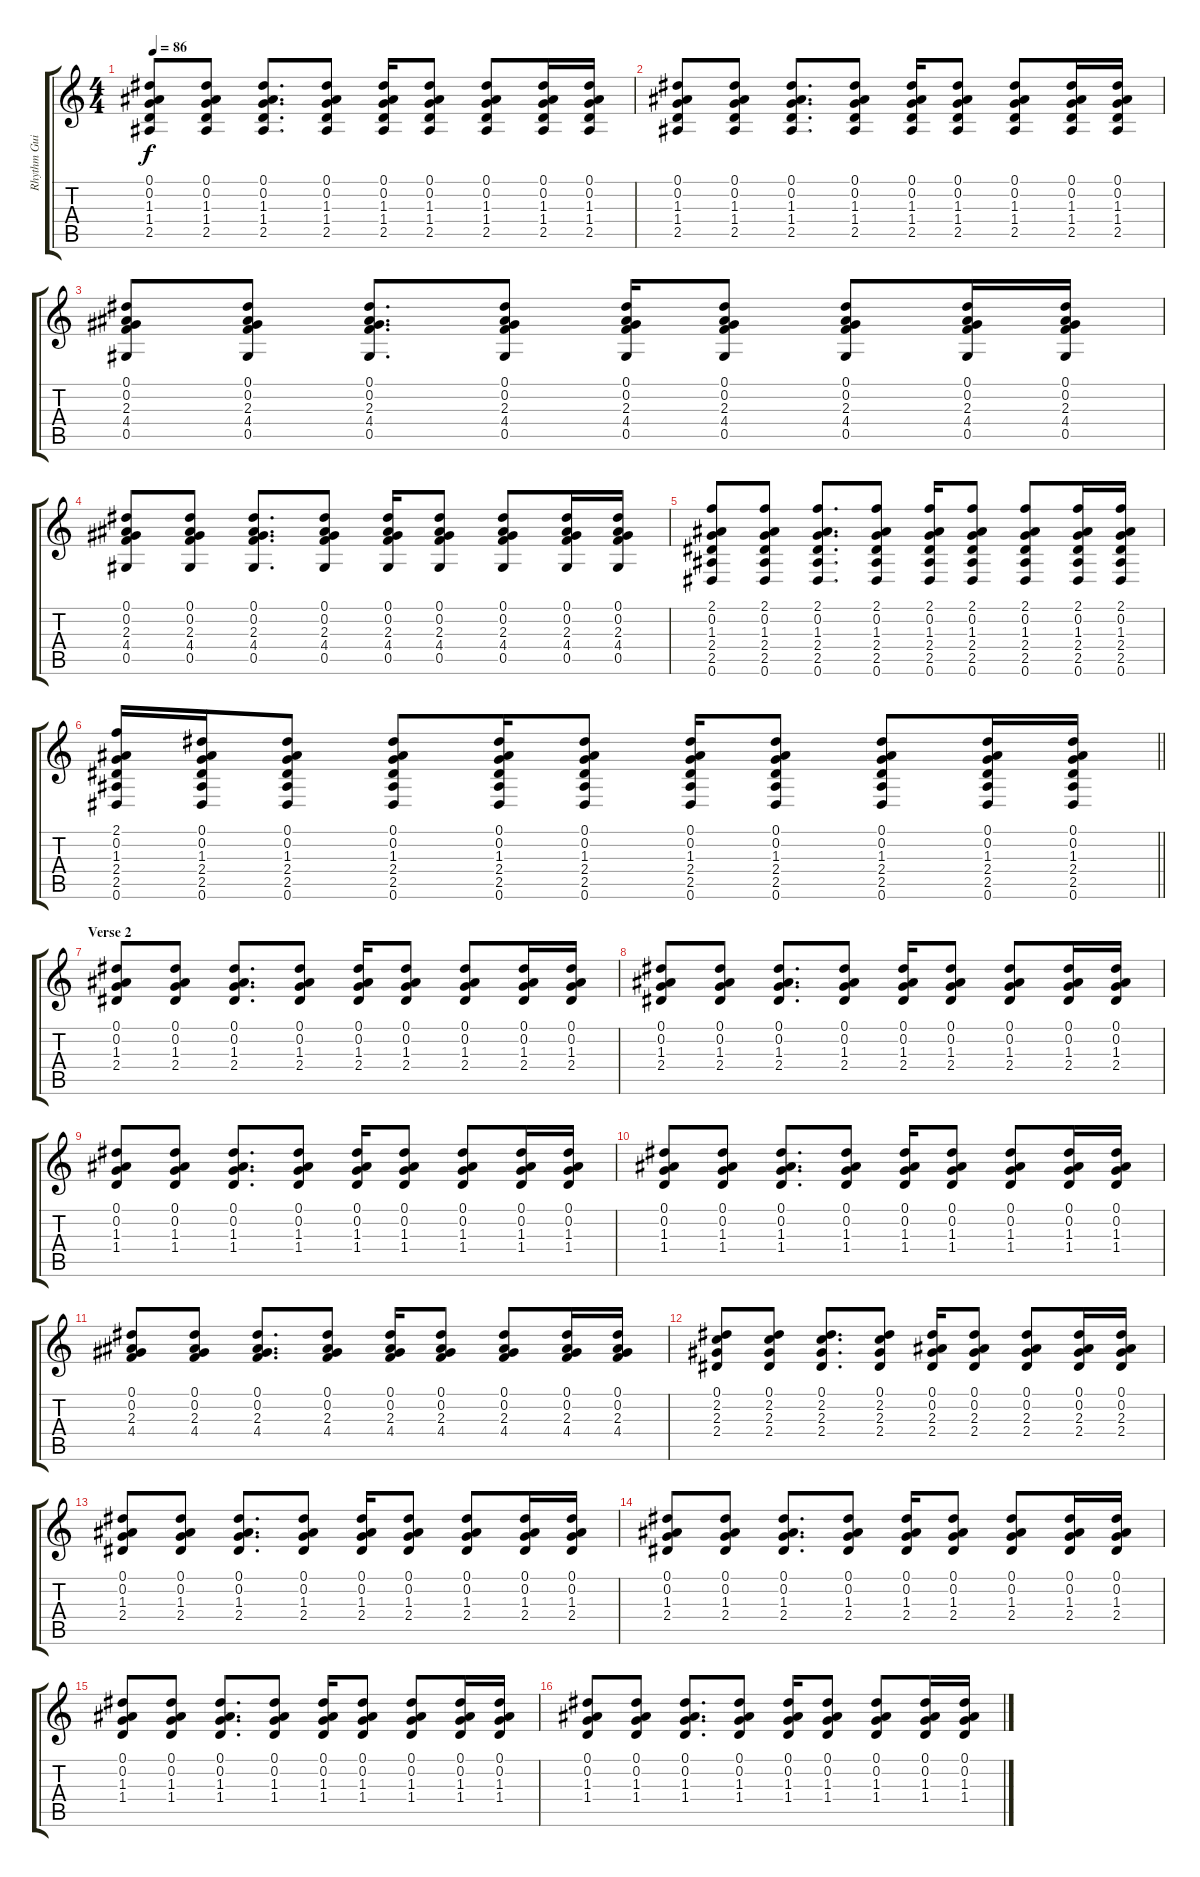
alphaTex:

\track ("Rhythm Guitar" "Rhythm Gui") {instrument electricguitarclean}
\staff {score tabs}
\tuning (Eb4 Bb3 Gb3 Db3 Ab2 Eb2) {hide}
\ts (4 4)
\tempo 86
\clef g2
\ks c
(0.1 0.2 1.3 1.4 2.5).8{dy f} (0.1 0.2 1.3 1.4 2.5).8 (0.1 0.2 1.3 1.4 2.5).8{d} (0.1 0.2 1.3 1.4 2.5).8 (0.1 0.2 1.3 1.4 2.5).16 (0.1 0.2 1.3 1.4 2.5).8 (0.1 0.2 1.3 1.4 2.5).8 (0.1 0.2 1.3 1.4 2.5).16 (0.1 0.2 1.3 1.4 2.5).16 |
(0.1 0.2 1.3 1.4 2.5).8 (0.1 0.2 1.3 1.4 2.5).8 (0.1 0.2 1.3 1.4 2.5).8{d} (0.1 0.2 1.3 1.4 2.5).8 (0.1 0.2 1.3 1.4 2.5).16 (0.1 0.2 1.3 1.4 2.5).8 (0.1 0.2 1.3 1.4 2.5).8 (0.1 0.2 1.3 1.4 2.5).16 (0.1 0.2 1.3 1.4 2.5).16 |
(0.1 0.2 2.3 4.4 0.5).8 (0.1 0.2 2.3 4.4 0.5).8 (0.1 0.2 2.3 4.4 0.5).8{d} (0.1 0.2 2.3 4.4 0.5).8 (0.1 0.2 2.3 4.4 0.5).16 (0.1 0.2 2.3 4.4 0.5).8 (0.1 0.2 2.3 4.4 0.5).8 (0.1 0.2 2.3 4.4 0.5).16 (0.1 0.2 2.3 4.4 0.5).16 |
(0.1 0.2 2.3 4.4 0.5).8 (0.1 0.2 2.3 4.4 0.5).8 (0.1 0.2 2.3 4.4 0.5).8{d} (0.1 0.2 2.3 4.4 0.5).8 (0.1 0.2 2.3 4.4 0.5).16 (0.1 0.2 2.3 4.4 0.5).8 (0.1 0.2 2.3 4.4 0.5).8 (0.1 0.2 2.3 4.4 0.5).16 (0.1 0.2 2.3 4.4 0.5).16 |
(2.1 0.2 1.3 2.4 2.5 0.6).8 (2.1 0.2 1.3 2.4 2.5 0.6).8 (2.1 0.2 1.3 2.4 2.5 0.6).8{d} (2.1 0.2 1.3 2.4 2.5 0.6).8 (2.1 0.2 1.3 2.4 2.5 0.6).16 (2.1 0.2 1.3 2.4 2.5 0.6).8 (2.1 0.2 1.3 2.4 2.5 0.6).8 (2.1 0.2 1.3 2.4 2.5 0.6).16 (2.1 0.2 1.3 2.4 2.5 0.6).16 |
\barLineRight lightlight
(2.1 0.2 1.3 2.4 2.5 0.6).16 (0.1 0.2 1.3 2.4 2.5 0.6).16 (0.1 0.2 1.3 2.4 2.5 0.6).8 (0.1 0.2 1.3 2.4 2.5 0.6).8 (0.1 0.2 1.3 2.4 2.5 0.6).16 (0.1 0.2 1.3 2.4 2.5 0.6).8 (0.1 0.2 1.3 2.4 2.5 0.6).16 (0.1 0.2 1.3 2.4 2.5 0.6).8 (0.1 0.2 1.3 2.4 2.5 0.6).8 (0.1 0.2 1.3 2.4 2.5 0.6).16 (0.1 0.2 1.3 2.4 2.5 0.6).16 |
\section ("" "Verse 2")
(0.1 0.2 1.3 2.4).8{instrument electricguitarclean} (0.1 0.2 1.3 2.4).8 (0.1 0.2 1.3 2.4).8{d} (0.1 0.2 1.3 2.4).8 (0.1 0.2 1.3 2.4).16 (0.1 0.2 1.3 2.4).8 (0.1 0.2 1.3 2.4).8 (0.1 0.2 1.3 2.4).16 (0.1 0.2 1.3 2.4).16 |
(0.1 0.2 1.3 2.4).8 (0.1 0.2 1.3 2.4).8 (0.1 0.2 1.3 2.4).8{d} (0.1 0.2 1.3 2.4).8 (0.1 0.2 1.3 2.4).16 (0.1 0.2 1.3 2.4).8 (0.1 0.2 1.3 2.4).8 (0.1 0.2 1.3 2.4).16 (0.1 0.2 1.3 2.4).16 |
(0.1 0.2 1.3 1.4).8 (0.1 0.2 1.3 1.4).8 (0.1 0.2 1.3 1.4).8{d} (0.1 0.2 1.3 1.4).8 (0.1 0.2 1.3 1.4).16 (0.1 0.2 1.3 1.4).8 (0.1 0.2 1.3 1.4).8 (0.1 0.2 1.3 1.4).16 (0.1 0.2 1.3 1.4).16 |
(0.1 0.2 1.3 1.4).8 (0.1 0.2 1.3 1.4).8 (0.1 0.2 1.3 1.4).8{d} (0.1 0.2 1.3 1.4).8 (0.1 0.2 1.3 1.4).16 (0.1 0.2 1.3 1.4).8 (0.1 0.2 1.3 1.4).8 (0.1 0.2 1.3 1.4).16 (0.1 0.2 1.3 1.4).16 |
(0.1 0.2 2.3 4.4).8 (0.1 0.2 2.3 4.4).8 (0.1 0.2 2.3 4.4).8{d} (0.1 0.2 2.3 4.4).8 (0.1 0.2 2.3 4.4).16 (0.1 0.2 2.3 4.4).8 (0.1 0.2 2.3 4.4).8 (0.1 0.2 2.3 4.4).16 (0.1 0.2 2.3 4.4).16 |
(0.1 2.2 2.3 2.4).8 (0.1 2.2 2.3 2.4).8 (0.1 2.2 2.3 2.4).8{d} (0.1 2.2 2.3 2.4).8 (0.1 0.2 2.3 2.4).16 (0.1 0.2 2.3 2.4).8 (0.1 0.2 2.3 2.4).8 (0.1 0.2 2.3 2.4).16 (0.1 0.2 2.3 2.4).16 |
(0.1 0.2 1.3 2.4).8 (0.1 0.2 1.3 2.4).8 (0.1 0.2 1.3 2.4).8{d} (0.1 0.2 1.3 2.4).8 (0.1 0.2 1.3 2.4).16 (0.1 0.2 1.3 2.4).8 (0.1 0.2 1.3 2.4).8 (0.1 0.2 1.3 2.4).16 (0.1 0.2 1.3 2.4).16 |
(0.1 0.2 1.3 2.4).8 (0.1 0.2 1.3 2.4).8 (0.1 0.2 1.3 2.4).8{d} (0.1 0.2 1.3 2.4).8 (0.1 0.2 1.3 2.4).16 (0.1 0.2 1.3 2.4).8 (0.1 0.2 1.3 2.4).8 (0.1 0.2 1.3 2.4).16 (0.1 0.2 1.3 2.4).16 |
(0.1 0.2 1.3 1.4).8 (0.1 0.2 1.3 1.4).8 (0.1 0.2 1.3 1.4).8{d} (0.1 0.2 1.3 1.4).8 (0.1 0.2 1.3 1.4).16 (0.1 0.2 1.3 1.4).8 (0.1 0.2 1.3 1.4).8 (0.1 0.2 1.3 1.4).16 (0.1 0.2 1.3 1.4).16 |
(0.1 0.2 1.3 1.4).8 (0.1 0.2 1.3 1.4).8 (0.1 0.2 1.3 1.4).8{d} (0.1 0.2 1.3 1.4).8 (0.1 0.2 1.3 1.4).16 (0.1 0.2 1.3 1.4).8 (0.1 0.2 1.3 1.4).8 (0.1 0.2 1.3 1.4).16 (0.1 0.2 1.3 1.4).16
